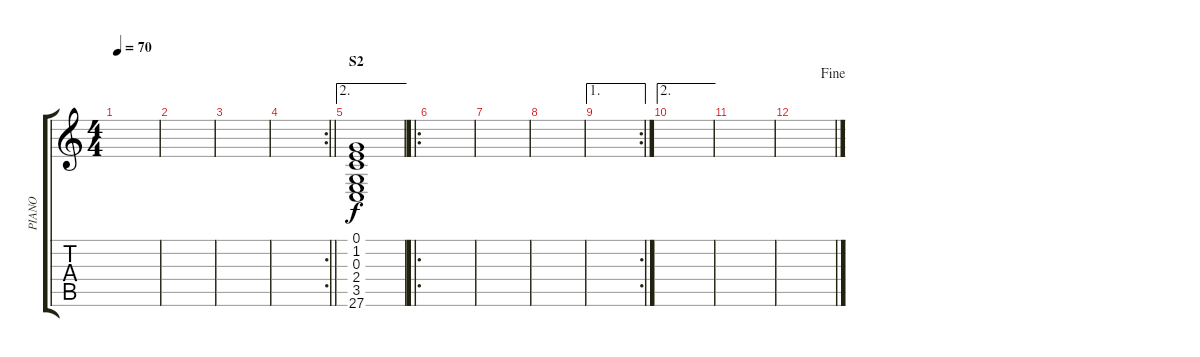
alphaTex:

\track ("PIANO" "PIANO") {instrument brightacousticpiano}
\staff {score tabs}
\tuning (E4 B3 G3 D3 A2 E2) {hide}
\ts (4 4)
\tempo 70
\clef g2
\ks c
|
|
|
\rc 2
\barLineRight lightlight
|
\ae 2
\section ("" "S2")
(0.1 1.2 0.3 2.4 3.5 27.6).1 |
\ro
|
|
|
\ae 1
\rc 2
|
\ae 2
|
|
\jump fine
